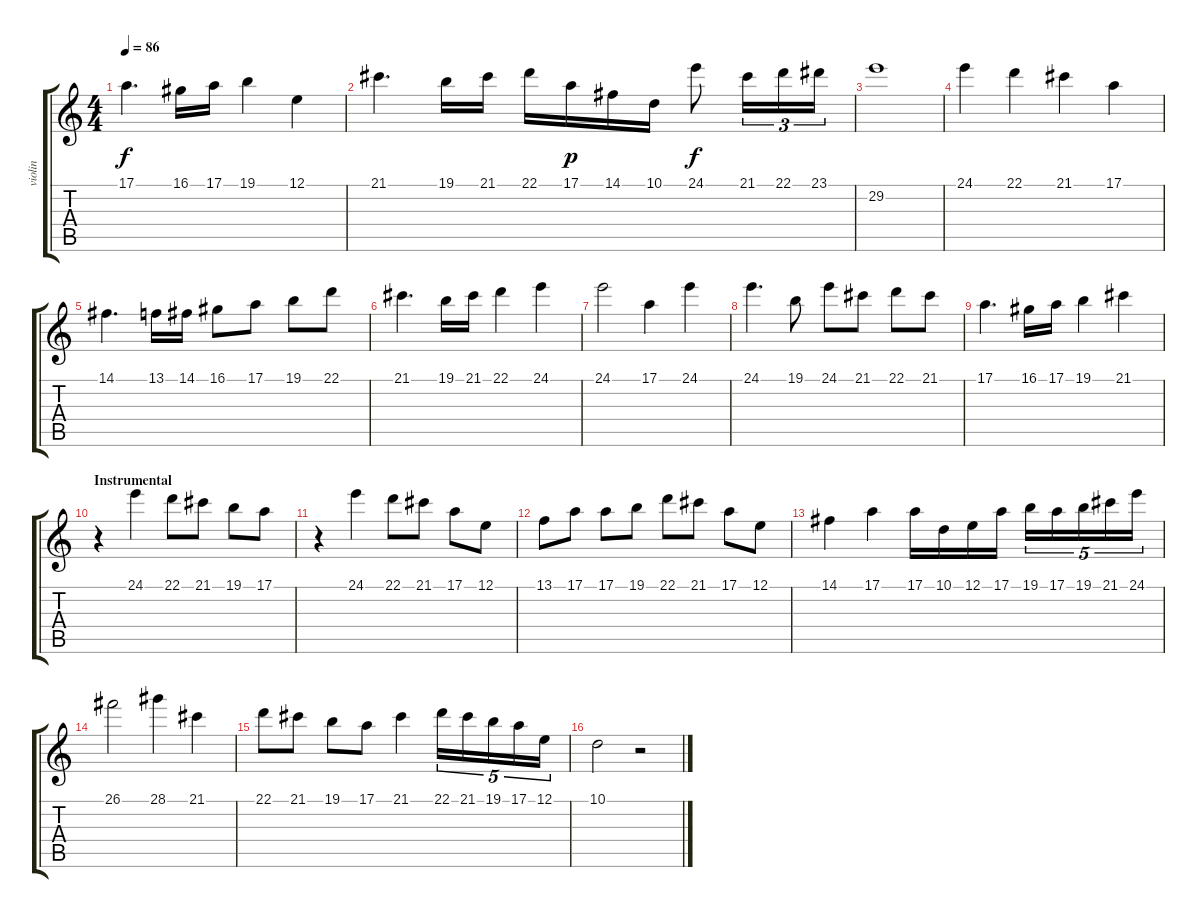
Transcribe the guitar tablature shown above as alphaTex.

\track ("violin" "violin") {instrument violin}
\staff {score tabs}
\tuning (E4 B3 G3 D3 A2 E2) {hide}
\ts (4 4)
\tempo 86
\clef g2
\ks c
17.1.4{d dy f} 16.1.16 17.1.16 19.1.4 12.1.4 |
\section ("" "")
21.1.4{d} 19.1.16 21.1.16 22.1.16 17.1.16{dy p} 14.1.16 10.1.16 24.1.8{dy f} 21.1.16{tu (3 2)} 22.1.16{tu (3 2)} 23.1.16{tu (3 2)} |
29.2.1 |
24.1.4 22.1.4 21.1.4 17.1.4 |
14.1.4{d} 13.1.16 14.1.16 16.1.8 17.1.8 19.1.8 22.1.8 |
21.1.4{d} 19.1.16 21.1.16 22.1.4 24.1.4 |
24.1.2 17.1.4 24.1.4 |
24.1.4{d} 19.1.8 24.1.8 21.1.8 22.1.8 21.1.8 |
17.1.4{d} 16.1.16 17.1.16 19.1.4 21.1.4 |
\section ("" "Instrumental")
r.4 24.1.4 22.1.8 21.1.8 19.1.8 17.1.8 |
r.4 24.1.4 22.1.8 21.1.8 17.1.8 12.1.8 |
13.1.8 17.1.8 17.1.8 19.1.8 22.1.8 21.1.8 17.1.8 12.1.8 |
14.1.4 17.1.4 17.1.16 10.1.16 12.1.16 17.1.16 19.1.16{tu (5 4)} 17.1.16{tu (5 4)} 19.1.16{tu (5 4)} 21.1.16{tu (5 4)} 24.1.16{tu (5 4)} |
26.1.2 28.1.4 21.1.4 |
\section ("" "")
22.1.8 21.1.8 19.1.8 17.1.8 21.1.4 22.1.16{tu (5 4)} 21.1.16{tu (5 4)} 19.1.16{tu (5 4)} 17.1.16{tu (5 4)} 12.1.16{tu (5 4)} |
10.1.2 r.2
